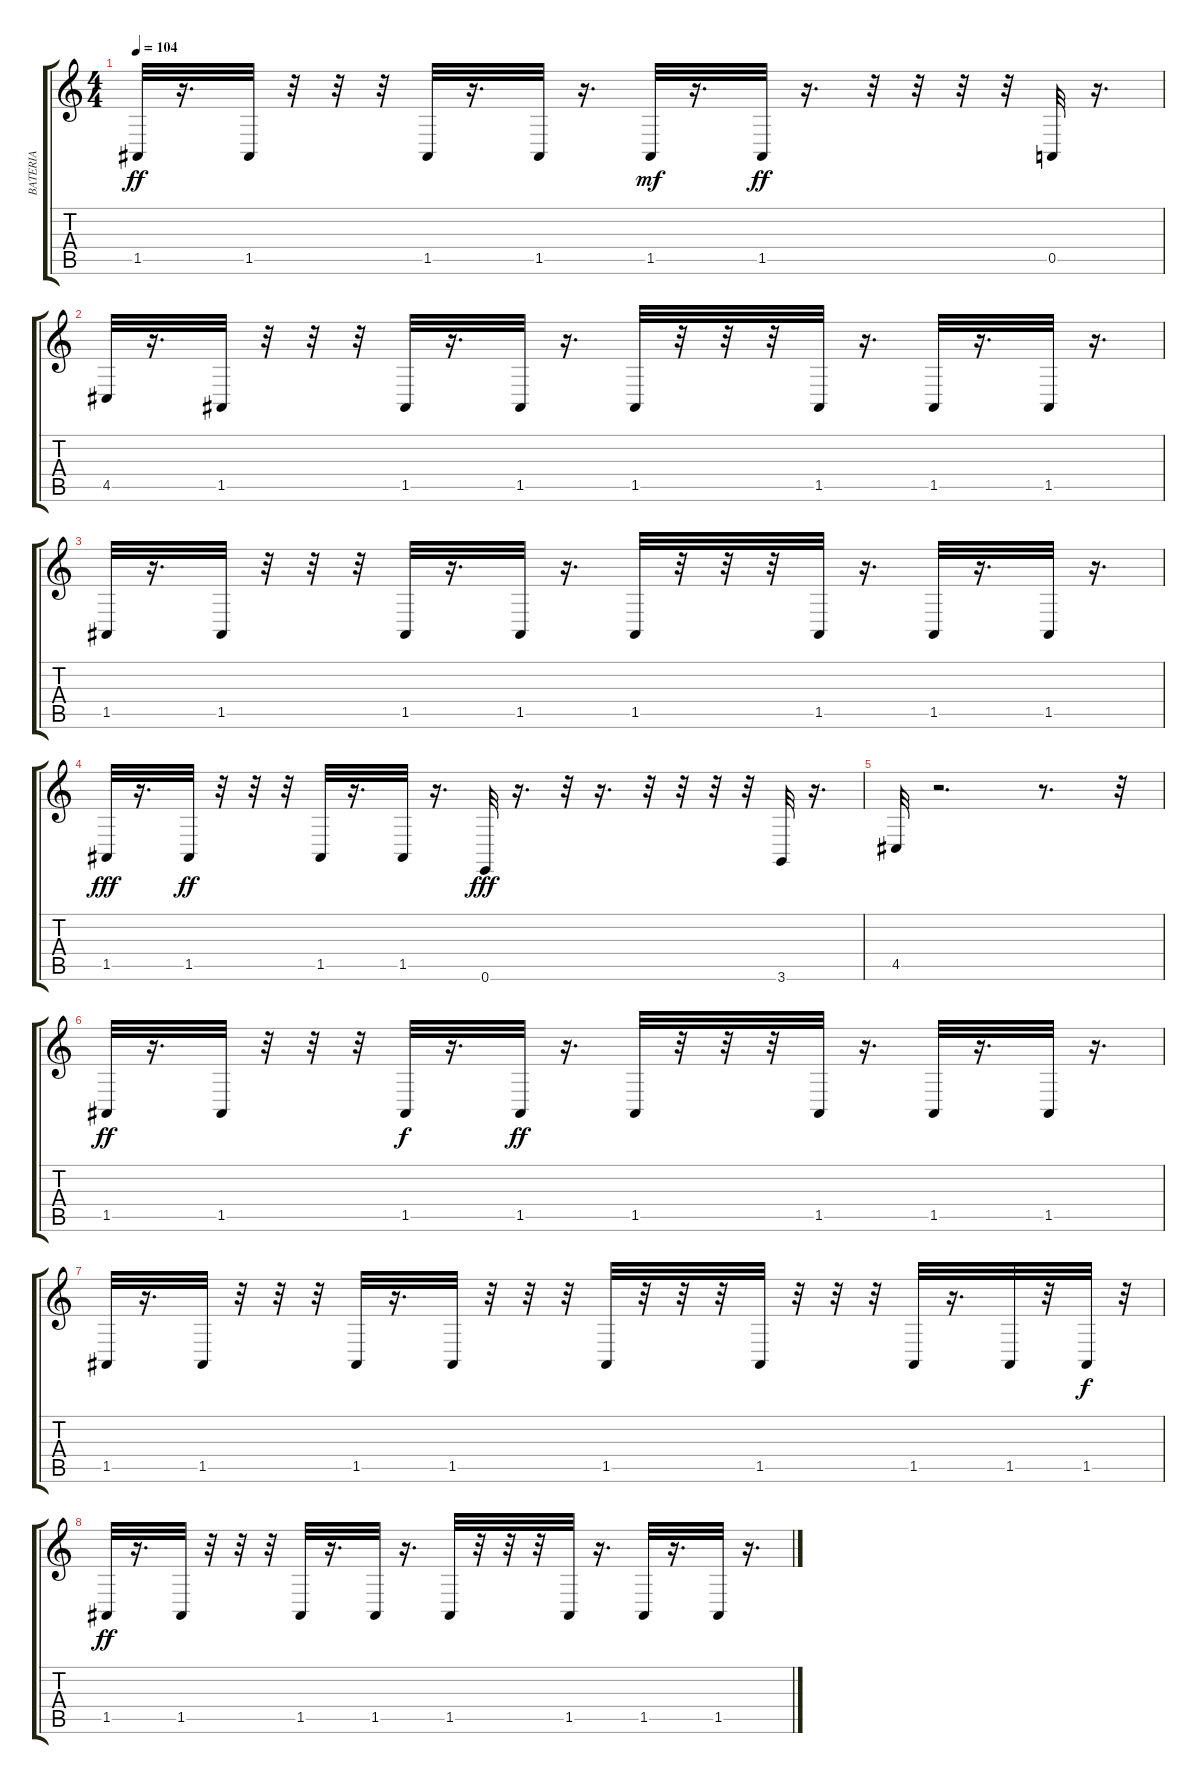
\track ("BATERIA" "BATERIA") {instrument steeldrums}
\staff {score tabs}
\tuning (E4 B3 G3 D3 A2 E2) {hide}
\ts (4 4)
\tempo 104
\clef g2
\ks c
1.5.32{dy ff} r.16{d} 1.5.32 r.32 r.32 r.32 1.5.32 r.16{d} 1.5.32 r.16{d} 1.5.32{dy mf} r.16{d} 1.5.32{dy ff} r.16{d} r.32 r.32 r.32 r.32 0.5.32 r.16{d} |
4.5.32 r.16{d} 1.5.32 r.32 r.32 r.32 1.5.32 r.16{d} 1.5.32 r.16{d} 1.5.32 r.32 r.32 r.32 1.5.32 r.16{d} 1.5.32 r.16{d} 1.5.32 r.16{d} |
1.5.32 r.16{d} 1.5.32 r.32 r.32 r.32 1.5.32 r.16{d} 1.5.32 r.16{d} 1.5.32 r.32 r.32 r.32 1.5.32 r.16{d} 1.5.32 r.16{d} 1.5.32 r.16{d} |
1.5.32{dy fff} r.16{d} 1.5.32{dy ff} r.32 r.32 r.32 1.5.32 r.16{d} 1.5.32 r.16{d} 0.6.32{dy fff} r.16{d} r.32 r.16{d} r.32 r.32 r.32 r.32 3.6.32 r.16{d} |
4.5.32 r.2{d} r.8{d} r.32 |
1.5.32{dy ff} r.16{d} 1.5.32 r.32 r.32 r.32 1.5.32{dy f} r.16{d} 1.5.32{dy ff} r.16{d} 1.5.32 r.32 r.32 r.32 1.5.32 r.16{d} 1.5.32 r.16{d} 1.5.32 r.16{d} |
1.5.32 r.16{d} 1.5.32 r.32 r.32 r.32 1.5.32 r.16{d} 1.5.32 r.32 r.32 r.32 1.5.32 r.32 r.32 r.32 1.5.32 r.32 r.32 r.32 1.5.32 r.16{d} 1.5.32 r.32 1.5.32{dy f} r.32 |
1.5.32{dy ff} r.16{d} 1.5.32 r.32 r.32 r.32 1.5.32 r.16{d} 1.5.32 r.16{d} 1.5.32 r.32 r.32 r.32 1.5.32 r.16{d} 1.5.32 r.16{d} 1.5.32 r.16{d}
